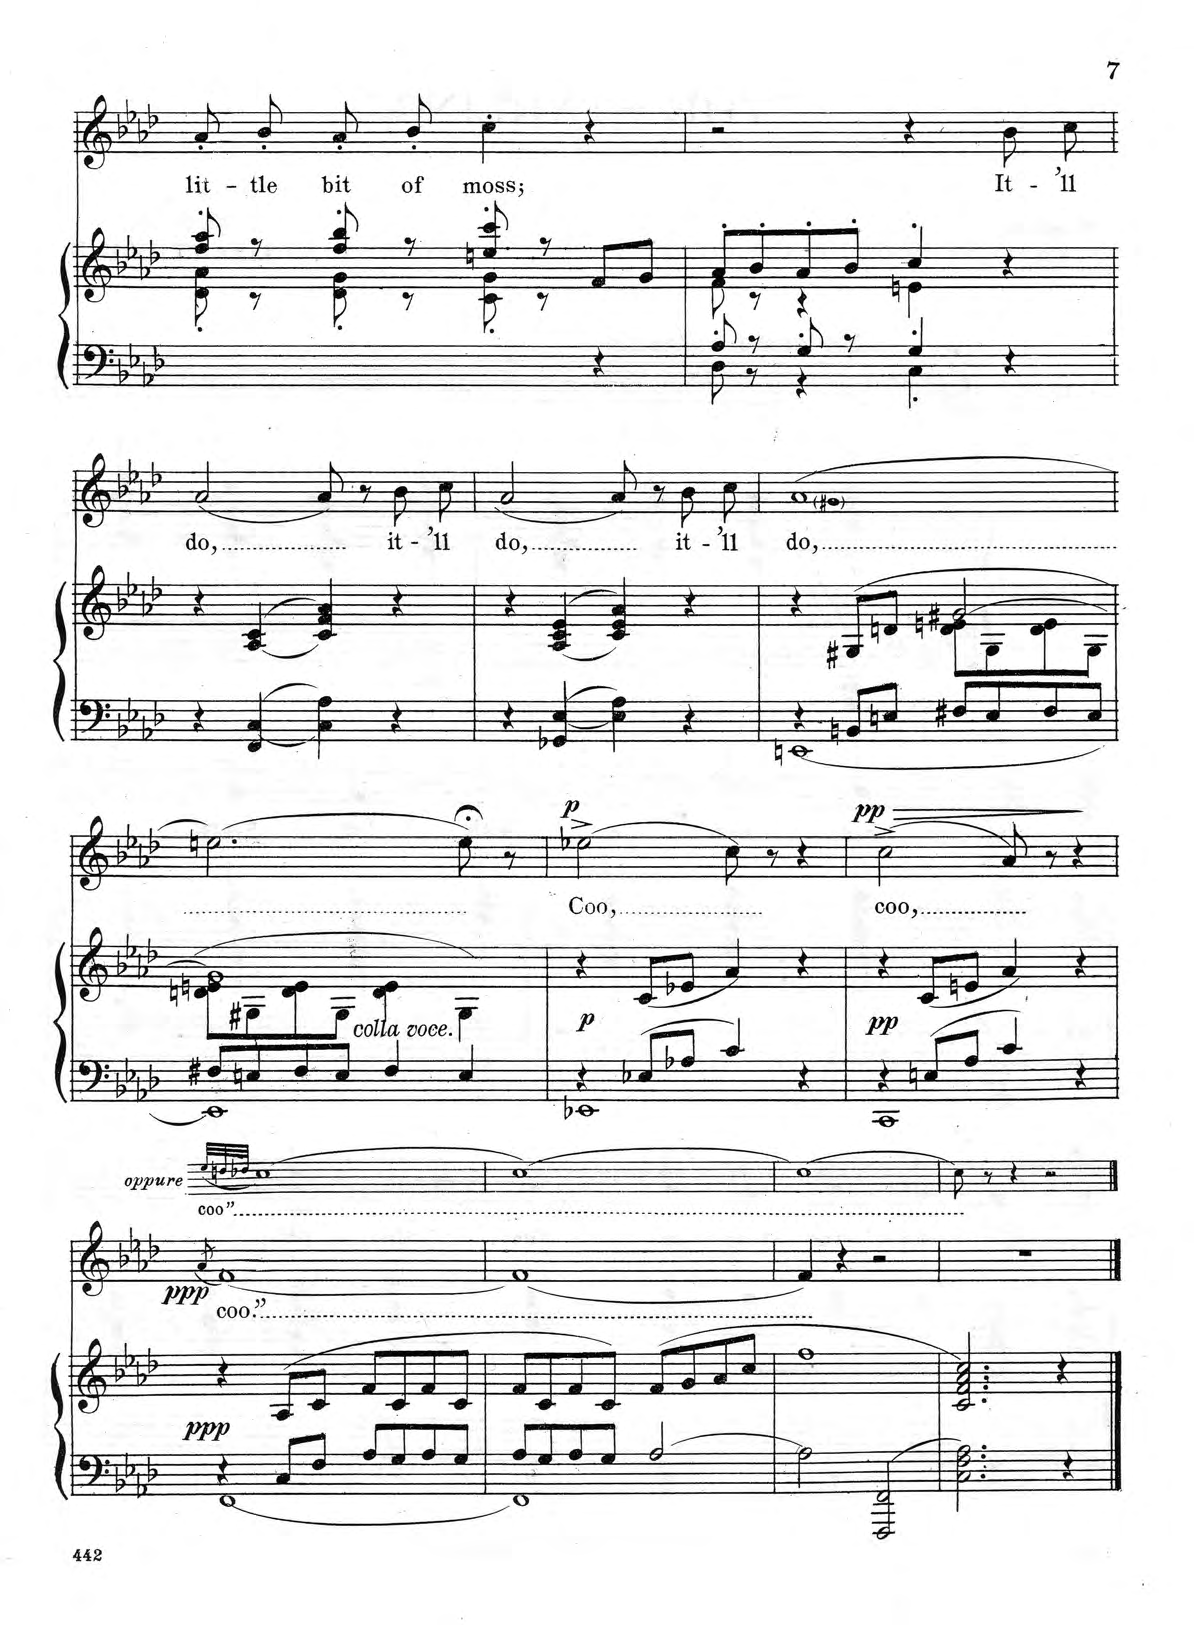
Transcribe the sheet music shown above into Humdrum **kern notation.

**kern	**kern	**dynam	**kern	**text	**dynam	**kern	**text
*part3	*part3	*part3	*part2	*part2	*part2	*part1	*part1
*staff4	*staff3	*staff3/4	*staff2	*staff2	*staff2	*staff1	*staff1
*I"Piano	*	*	*I"Voice	*	*	*I"Voice	*
*I'Pno	*	*	*	*	*	*	*
*clefF4	*clefG2	*	*clefG2	*	*	*clefG2	*
*k[b-e-a-d-]	*k[b-e-a-d-]	*	*k[b-e-a-d-]	*	*	*k[b-e-a-d-]	*
*M4/4	*M4/4	*	*M4/4	*	*	*M4/4	*
*met(c)	*met(c)	*	*met(c)	*	*	*met(c)	*
=57	=57	=57	=57	=57	=57	=57	=57
*	*^	*	*	*	*	*	*
8ryy	8ff/'> 8aa-/'>	8d-\'< 8a-\'<	.	8a-'/L	lit-	.	1r	.
8r	8r	8ryy	.	8b-'/J	-tle	.	.	.
8ryy	8ff/'> 8bb-/'>	8d-\'< 8g\'<	.	8a-'/L	bit	.	.	.
8r	8r	8ryy	.	8b-'/J	of	.	.	.
8ryy	8een/'> 8ccc/'>	8c\'< 8g\'<	.	4cc'\	moss;	.	.	.
8r	8r	4.ryy	.	.	.	.	.	.
4r	8f/L	.	.	4r	.	.	.	.
.	8g/J	.	.	.	.	.	.	.
=58	=58	=58	=58	=58	=58	=58	=58	=58
*^	*	*	*	*	*	*	*	*
8A-'/	8D-'\	8a-'/L	8f\	.	2r	.	.	1r	.
8r	8r	8b-'/	8r	.	.	.	.	.	.
8G'/	4r	8a-'/	4r	.	.	.	.	.	.
8r	.	8b-'/J	.	.	.	.	.	.	.
4G'/	4C'\	4cc'/	4en\	.	4r	.	.	.	.
4r	4ryy	4r	4ryy	.	8b-\L	It-	.	.	.
.	.	.	.	.	8cc\J	-’ll	.	.	.
*v	*v	*	*	*	*	*	*	*	*
*	*v	*v	*	*	*	*	*	*
=59	=59	=59	=59	=59	=59	=59	=59
4r	4r	.	[2a-/	do,	.	1r	.
4FF/ 4C/	(>(<4A-/ 4c/	.	.	.	.	.	.
4C\ 4A-\	4c/ 4f/ 4a-/))	.	8a-/]	.	.	.	.
.	.	.	8r	.	.	.	.
4r	4r	.	8b-\L	it-	.	.	.
.	.	.	8cc\J	-’ll	.	.	.
=60	=60	=60	=60	=60	=60	=60	=60
4r	4r	.	[2a-/	do,	.	1r	.
4GG-X/ 4E-/	(>(4A-/ 4c/ 4e-/	.	.	.	.	.	.
4E-\ 4A-\	4c/ 4e-/ 4a-/))	.	8a-/]	.	.	.	.
.	.	.	8r	.	.	.	.
4r	4r	.	8b-\L	it-	.	.	.
.	.	.	8cc\J	-’ll	.	.	.
=61	=61	=61	=61	=61	=61	=61	=61
*^	*^	*	*^	*	*	*	*
4r	[1EEn	2ryy	4r	.	(1a-	1g#X	do,	.	1r	.
8BBn/L	.	.	(>8G#X/L	.	.	.	.	.	.	.
8En/J	.	.	8dn/J	.	.	.	.	.	.	.
8F#X/L	.	[2g#X/	8d\ 8en\L	.	.	.	.	.	.	.
8E/	.	.	8G#\	.	.	.	.	.	.	.
8F#/	.	.	8d\ 8e\	.	.	.	.	.	.	.
8E/J	.	.	8G#\J	.	.	.	.	.	.	.
=62	=62	=62	=62	=62	=62	=62	=62	=62	=62	=62
8F#X/L	1EEn]	1g#]	8dn\ 8en\L	.	[2.een\)	2ryy	.	.	1r	.
8En/	.	.	8G#X\	.	.	.	.	.	.	.
8F#/	.	.	8d\ 8e\	.	.	.	.	.	.	.
8E/J	.	.	8G#\J	.	.	.	.	.	.	.
!	!	!	!LO:TX:i:t=colla voce	!	!	!	!	!	!	!
4F#/	.	.	4d\ 4e\	.	.	2ryy	.	.	.	.
4E/	.	.	4G#\)	.	8ee;<\]	.	.	.	.	.
.	.	.	.	.	8r	.	.	.	.	.
*	*	*v	*v	*	*	*	*	*	*	*
*	*	*	*	*v	*v	*	*	*	*
=63	=63	=63	=63	=63	=63	=63	=63	=63
!	!	!	!LO:DY:b	!	!	!LO:DY:a	!	!
4r	1EE-X	4r	p	(2ee-X^\	Coo,	p	1r	.
8E-X/L	.	(8c/L	.	.	.	.	.	.
8A-X/J	.	8e-X/J	.	.	.	.	.	.
4c/	.	4a-/)	.	8cc\)	.	.	.	.
.	.	.	.	8r	.	.	.	.
4r	.	4r	.	4r	.	.	.	.
=64	=64	=64	=64	=64	=64	=64	=64	=64
!	!	!	!	!	!	!LO:HP:b	!	!
!	!	!	!	!	!	!LO:DY:n=1:a	!	!
4r	1CC	4r	.	(2cc^\	coo,	> pp	1r	.
8En/L	.	(8c/L	.	.	.	.	.	.
8A-/J	.	8en/J	.	.	.	.	.	.
4c/	.	4a-/)	.	8a-/)	.	.	.	.
.	.	.	.	8r	.	.	.	.
4r	.	4r	.	4r	.	.	.	.
*v	*v	*	*	*	*	*	*	*
.	.	.	.	.	]	.	.
=65	=65	=65	=65	=65	=65	=65	=65
.	.	.	.	.	.	(32qee-/LLL	.
.	.	.	.	.	.	32qddn/	.
.	.	.	(8qa-/	.	.	32qdd-X/JJJ	.
*^	*	*	*	*	*	*	*
!	!	!	!	!	!	!	!LO:TX:i:t=oppure	!
!	!	!	!LO:DY:b	!	!	!LO:DY:a	!	!
4r	[1FF	4r	ppp	[1f)	coo.”	ppp	[1cc)	coo”
8C/L	.	(8A-/L	.	.	.	.	.	.
8F/J	.	8c/J	.	.	.	.	.	.
8A-/L	.	8f/L	.	.	.	.	.	.
8G/	.	8c/	.	.	.	.	.	.
8A-/	.	8f/	.	.	.	.	.	.
8G/J	.	8c/J	.	.	.	.	.	.
=66	=66	=66	=66	=66	=66	=66	=66	=66
8A-/L	1FF]	8f/L	.	1f_	.	.	1cc_	.
8G/	.	8c/	.	.	.	.	.	.
8A-/	.	8f/	.	.	.	.	.	.
8G/J	.	8c/J)	.	.	.	.	.	.
[2A-/	.	(8f/L	.	.	.	.	.	.
.	.	8g/	.	.	.	.	.	.
.	.	8a-/	.	.	.	.	.	.
.	.	8cc/J	.	.	.	.	.	.
*v	*v	*	*	*	*	*	*	*
=67	=67	=67	=67	=67	=67	=67	=67
2A-\]	1ff	.	4f/]	.	.	1cc_	.
.	.	.	4r	.	.	.	.
2FFF/ 2FF/	.	.	2r	.	.	.	.
=68	=68	=68	=68	=68	=68	=68	=68
2.C\ 2.F\ 2.A-\	2.c/ 2.f/ 2.a-/ 2.cc/)	.	1r	.	.	8cc\]	.
.	.	.	.	.	.	8r	.
.	.	.	.	.	.	4r	.
.	.	.	.	.	.	2r	.
4r	4r	.	.	.	.	.	.
==	==	==	==	==	==	==	==
*-	*-	*-	*-	*-	*-	*-	*-
